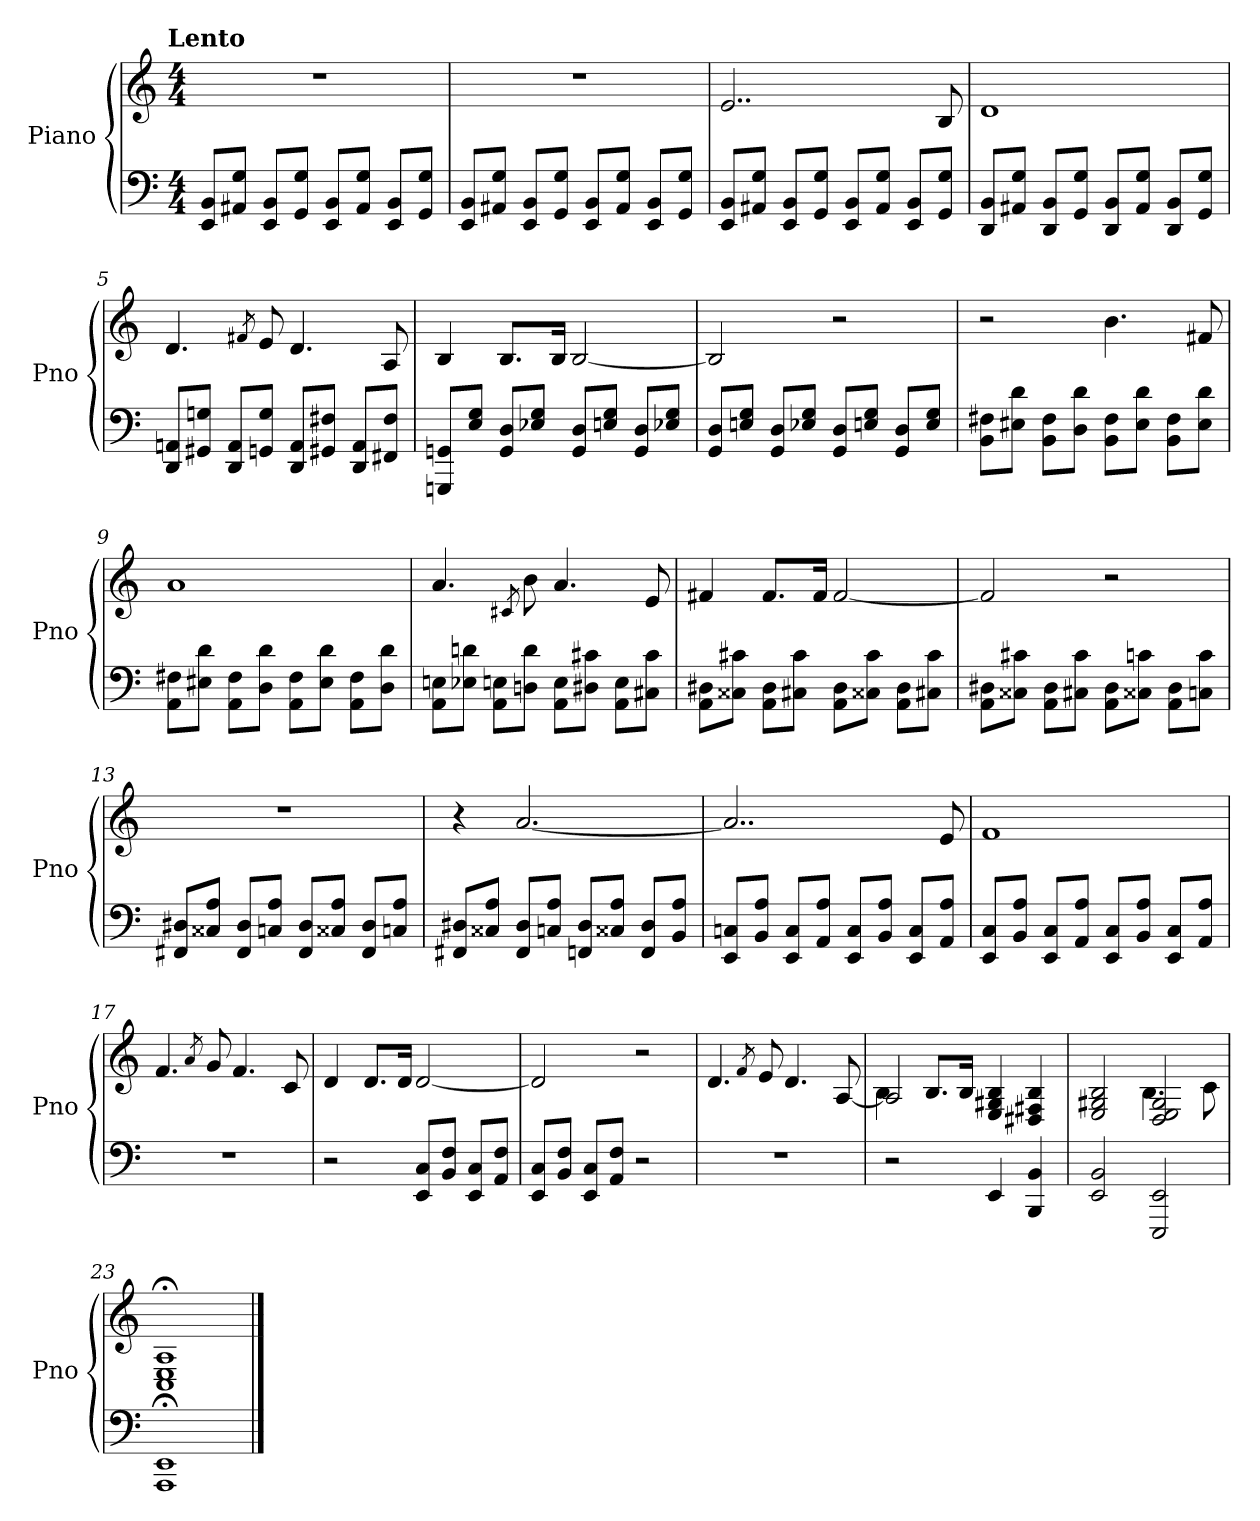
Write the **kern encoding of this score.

**kern	**kern
*part1	*part1
*staff2	*staff1
*I"Piano	*
*I'Pno	*
*clefF4	*clefG2
*k[]	*k[]
*a:	*a:
!!LO:TX:omd:t=Lento
*M4/4	*M4/4
*MM48	*MM48
=	=
8EE/ 8BB/L	1r
8AA#X/ 8G/J	.
8EE/ 8BB/L	.
8GG/ 8G/J	.
8EE/ 8BB/L	.
8AA#/ 8G/J	.
8EE/ 8BB/L	.
8GG/ 8G/J	.
=2	=2
8EE/ 8BB/L	1r
8AA#X/ 8G/J	.
8EE/ 8BB/L	.
8GG/ 8G/J	.
8EE/ 8BB/L	.
8AA#/ 8G/J	.
8EE/ 8BB/L	.
8GG/ 8G/J	.
=3	=3
8EE/ 8BB/L	2..e
8AA#X/ 8G/J	.
8EE/ 8BB/L	.
8GG/ 8G/J	.
8EE/ 8BB/L	.
8AA#/ 8G/J	.
8EE/ 8BB/L	.
8GG/ 8G/J	8B
=4	=4
8DD/ 8BB/L	1d
8AA#X/ 8G/J	.
8DD/ 8BB/L	.
8GG/ 8G/J	.
8DD/ 8BB/L	.
8AA#/ 8G/J	.
8DD/ 8BB/L	.
8GG/ 8G/J	.
=5	=5
8DD/ 8AAn/L	4.d
8GG#X/ 8Gn/J	.
8DD/ 8AA/L	.
.	8qf#X
8GGn/ 8G/J	8e
8DD/ 8AA/L	4.d
8GG#X/ 8F#X/J	.
8DD/ 8AA/L	.
8FF#X/ 8F#/J	8A
=6	=6
8GGGn/ 8GGn/L	4B
8E/ 8G/J	.
8GG/ 8D/L	8.B/L
8E-X/ 8G/J	.
.	16B/Jk
8GG/ 8D/L	[2B
8En/ 8G/J	.
8GG/ 8D/L	.
8E-X/ 8G/J	.
=7	=7
8GG/ 8D/L	2B]
8En/ 8G/J	.
8GG/ 8D/L	.
8E-X/ 8G/J	.
8GG/ 8D/L	2r
8En/ 8G/J	.
8GG/ 8D/L	.
8E/ 8G/J	.
=8	=8
8BB\ 8F#X\L	2r
8E#X\ 8d\J	.
8BB\ 8F#\L	.
8D\ 8d\J	.
8BB\ 8F#\L	4.b
8E#\ 8d\J	.
8BB\ 8F#\L	.
8E#\ 8d\J	8f#X
=9	=9
8AA\ 8F#X\L	1a
8E#X\ 8d\J	.
8AA\ 8F#\L	.
8D\ 8d\J	.
8AA\ 8F#\L	.
8E#\ 8d\J	.
8AA\ 8F#\L	.
8D\ 8d\J	.
=10	=10
8AA\ 8En\L	4.a
8E-X\ 8dn\J	.
8AA\ 8En\L	.
.	8qc#X
8Dn\ 8d\J	8b
8AA\ 8E\L	4.a
8D#X\ 8c#X\J	.
8AA\ 8E\L	.
8C#X\ 8c#\J	8e
=11	=11
8AA\ 8D#X\L	4f#X
8C##X\ 8c#X\J	.
8AA\ 8D#\L	8.f#/L
8C#X\ 8c#\J	.
.	16f#/Jk
8AA\ 8D#\L	[2f#
8C##X\ 8c#\J	.
8AA\ 8D#\L	.
8C#X\ 8c#\J	.
=12	=12
8AA\ 8D#X\L	2f#]
8C##X\ 8c#X\J	.
8AA\ 8D#\L	.
8C#X\ 8c#\J	.
8AA\ 8D#\L	2r
8C##X\ 8cn\J	.
8AA\ 8D#\L	.
8Cn\ 8c\J	.
=13	=13
8FF#X/ 8D#X/L	1r
8C##X/ 8A/J	.
8FF#/ 8D#/L	.
8Cn/ 8A/J	.
8FF#/ 8D#/L	.
8C##X/ 8A/J	.
8FF#/ 8D#/L	.
8Cn/ 8A/J	.
=14	=14
8FF#X/ 8D#X/L	4r
8C##X/ 8A/J	.
8FF#/ 8D#/L	[2.a
8Cn/ 8A/J	.
8FFn/ 8D#/L	.
8C##X/ 8A/J	.
8FF/ 8D#/L	.
8BB/ 8A/J	.
=15	=15
8EE/ 8Cn/L	2..a]
8BB/ 8A/J	.
8EE/ 8C/L	.
8AA/ 8A/J	.
8EE/ 8C/L	.
8BB/ 8A/J	.
8EE/ 8C/L	.
8AA/ 8A/J	8e
=16	=16
8EE/ 8C/L	1f
8BB/ 8A/J	.
8EE/ 8C/L	.
8AA/ 8A/J	.
8EE/ 8C/L	.
8BB/ 8A/J	.
8EE/ 8C/L	.
8AA/ 8A/J	.
=17	=17
1r	4.f
.	8qa
.	8g
.	4.f
.	8c
=18	=18
2r	4d
.	8.d/L
.	16d/Jk
8EE/ 8C/L	[2d
8BB/ 8F/J	.
8EE/ 8C/L	.
8AA/ 8F/J	.
=19	=19
8EE/ 8C/L	2d]
8BB/ 8F/J	.
8EE/ 8C/L	.
8AA/ 8F/J	.
2r	2r
=20	=20
1r	4.d
.	8qf
.	8e
.	4.d
.	[8A
=21	=21
*	*^
2r	2A]	4B
.	.	8.B/L
.	.	16B/Jk
4EE	4E 4G#X 4B	2ryy
4BBB 4BB	4D#X 4F#X 4B	.
=22	=22	=22
2EE 2BB	2E 2G#X 2B	2ryy
2EEE 2EE	2D 2E 2G#	4.B
.	.	8c
*	*v	*v
=23	=23
1AAA;< 1EE;<	1C;< 1E;< 1A;<
==	==
*-	*-
